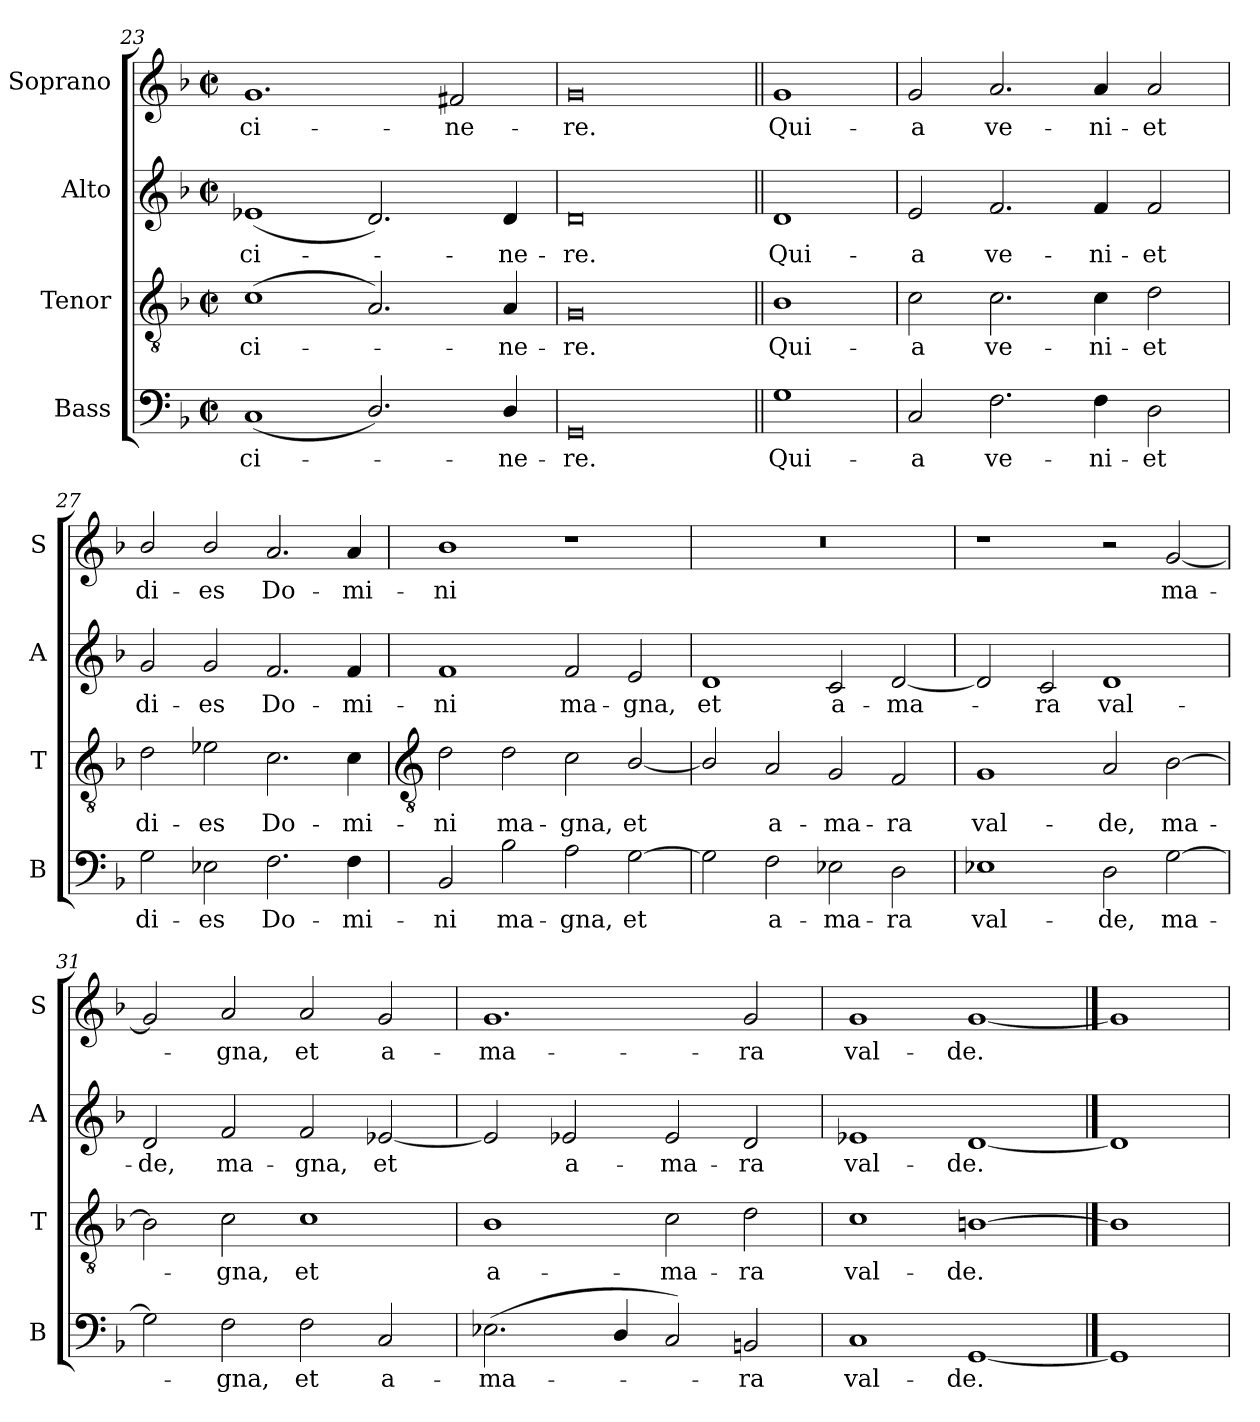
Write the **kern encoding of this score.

**kern	**text	**kern	**text	**kern	**text	**kern	**text
*part4	*part4	*part3	*part3	*part2	*part2	*part1	*part1
*staff4	*staff4	*staff3	*staff3	*staff2	*staff2	*staff1	*staff1
*I"Bass	*	*I"Tenor	*	*I"Alto	*	*I"Soprano	*
*I'B	*	*I'T	*	*I'A	*	*I'S	*
*clefF4	*	*clefGv2	*	*clefG2	*	*clefG2	*
*k[b-]	*	*k[b-]	*	*k[b-]	*	*k[b-]	*
*F:	*	*F:	*	*F:	*	*F:	*
*M4/2	*	*M4/2	*	*M4/2	*	*M4/2	*
*met(c|)	*	*met(c|)	*	*met(c|)	*	*met(c|)	*
=23	=23	=23	=23	=23	=23	=23	=23
!	!LO:LY:b	!	!LO:LY:b	!	!LO:LY:b	!	!LO:LY:b
(<1C	ci-	(<1c	ci-	(<1e-X	ci-	1.g	ci-
2.D/)	.	2.A)	.	2.d)	.	.	.
!	!	!	!	!	!	!	!LO:LY:b
.	.	.	.	.	.	2f#X	-ne-
!	!LO:LY:b	!	!LO:LY:b	!	!LO:LY:b	!	!
4D/	ne-	4A	ne-	4d	ne-	.	.
=24	=24	=24	=24	=24	=24	=24	=24
!	!LO:LY:b	!	!LO:LY:b	!	!LO:LY:b	!	!LO:LY:b
0GG	-re.	0G	-re.	0d	-re.	0g	-re.
=25||	=25||	=25||	=25||	=25||	=25||	=25||	=25||
!	!LO:LY:b	!	!LO:LY:b	!	!LO:LY:b	!	!LO:LY:b
1G	Qui-	1B-	Qui-	1d	Qui-	1g	Qui-
=26	=26	=26	=26	=26	=26	=26	=26
!	!LO:LY:b	!	!LO:LY:b	!	!LO:LY:b	!	!LO:LY:b
2C	-a	2c	-a	2e	-a	2g	-a
!	!LO:LY:b	!	!LO:LY:b	!	!LO:LY:b	!	!LO:LY:b
2.F	ve-	2.c	ve-	2.f	ve-	2.a	ve-
!	!LO:LY:b	!	!LO:LY:b	!	!LO:LY:b	!	!LO:LY:b
4F	-ni-	4c	-ni-	4f	-ni-	4a	-ni-
!	!LO:LY:b	!	!LO:LY:b	!	!LO:LY:b	!	!LO:LY:b
2D	-et	2d	-et	2f	-et	2a	-et
=27	=27	=27	=27	=27	=27	=27	=27
!	!LO:LY:b	!	!LO:LY:b	!	!LO:LY:b	!	!LO:LY:b
2G	di-	2d	di-	2g	di-	2b-/	di-
!	!LO:LY:b	!	!LO:LY:b	!	!LO:LY:b	!	!LO:LY:b
2E-X	-es	2e-X	-es	2g	-es	2b-/	-es
!	!LO:LY:b	!	!LO:LY:b	!	!LO:LY:b	!	!LO:LY:b
2.F	Do-	2.c	Do-	2.f	Do-	2.a	Do-
!	!LO:LY:b	!	!LO:LY:b	!	!LO:LY:b	!	!LO:LY:b
4F	-mi-	4c	-mi-	4f	-mi-	4a	-mi-
!!LO:LB:g=z
=28	=28	=28	=28	=28	=28	=28	=28
*	*	*clefGv2	*	*	*	*	*
!	!LO:LY:b	!	!LO:LY:b	!	!LO:LY:b	!	!LO:LY:b
2BB-	-ni	2d	-ni	1f	-ni	1b-	-ni
!	!LO:LY:b	!	!LO:LY:b	!	!	!	!
2B-	ma-	2d	ma-	.	.	.	.
!	!LO:LY:b	!	!LO:LY:b	!	!LO:LY:b	!	!
2A	-gna,	2c	-gna,	2f	ma-	1r	.
!	!LO:LY:b	!	!LO:LY:b	!	!LO:LY:b	!	!
[2G	et	[2B-/	et	2e	-gna,	.	.
=29	=29	=29	=29	=29	=29	=29	=29
!	!	!	!	!	!LO:LY:b	!	!
2G]	.	2B-/]	.	1d	et	0r	.
!	!LO:LY:b	!	!LO:LY:b	!	!	!	!
2F	a-	2A	a-	.	.	.	.
!	!LO:LY:b	!	!LO:LY:b	!	!LO:LY:b	!	!
2E-X	-ma-	2G	-ma-	2c	a-	.	.
!	!LO:LY:b	!	!LO:LY:b	!	!LO:LY:b	!	!
2D	-ra	2F	-ra	[2d	-ma-	.	.
=30	=30	=30	=30	=30	=30	=30	=30
!	!LO:LY:b	!	!LO:LY:b	!	!	!	!
1E-X	val-	1G	val-	2d]	.	1r	.
!	!	!	!	!	!LO:LY:b	!	!
.	.	.	.	2c	ra	.	.
!	!LO:LY:b	!	!LO:LY:b	!	!LO:LY:b	!	!
2D	-de,	2A	-de,	1d	val-	2r	.
!	!LO:LY:b	!	!LO:LY:b	!	!	!	!LO:LY:b
[2G	ma-	[2B-	ma-	.	.	[2g	ma-
=31	=31	=31	=31	=31	=31	=31	=31
!	!	!	!	!	!LO:LY:b	!	!
2G]	.	2B-]	.	2d	-de,	2g]	.
!	!LO:LY:b	!	!LO:LY:b	!	!LO:LY:b	!	!LO:LY:b
2F	gna,	2c	gna,	2f	ma-	2a	gna,
!	!LO:LY:b	!	!LO:LY:b	!	!LO:LY:b	!	!LO:LY:b
2F	et	1c	et	2f	-gna,	2a	et
!	!LO:LY:b	!	!	!	!LO:LY:b	!	!LO:LY:b
2C	a-	.	.	[2e-X	et	2g	a-
=32	=32	=32	=32	=32	=32	=32	=32
!	!LO:LY:b	!	!LO:LY:b	!	!	!	!LO:LY:b
(<2.E-X	-ma-	1B-	a-	2e-]	.	1.g	-ma-
!	!	!	!	!	!LO:LY:b	!	!
.	.	.	.	2e-	a-	.	.
4D/	.	.	.	.	.	.	.
!	!	!	!LO:LY:b	!	!LO:LY:b	!	!
2C)	.	2c	-ma-	2e-	-ma-	.	.
!	!LO:LY:b	!	!LO:LY:b	!	!LO:LY:b	!	!LO:LY:b
2BBn	ra	2d	-ra	2d	-ra	2g	-ra
=33	=33	=33	=33	=33	=33	=33	=33
!	!LO:LY:b	!	!LO:LY:b	!	!LO:LY:b	!	!LO:LY:b
1C	val-	1c	val-	1e-X	val-	1g	val-
!	!LO:LY:b	!	!LO:LY:b	!	!LO:LY:b	!	!LO:LY:b
[1GG	-de.	[1Bn	-de.	[1d	-de.	[1g	-de.
==34	==34	==34	==34	==34	==34	==34	==34
1GG]	.	1B]	.	1d]	.	1g]	.
=	=	=	=	=	=	=	=
*-	*-	*-	*-	*-	*-	*-	*-
